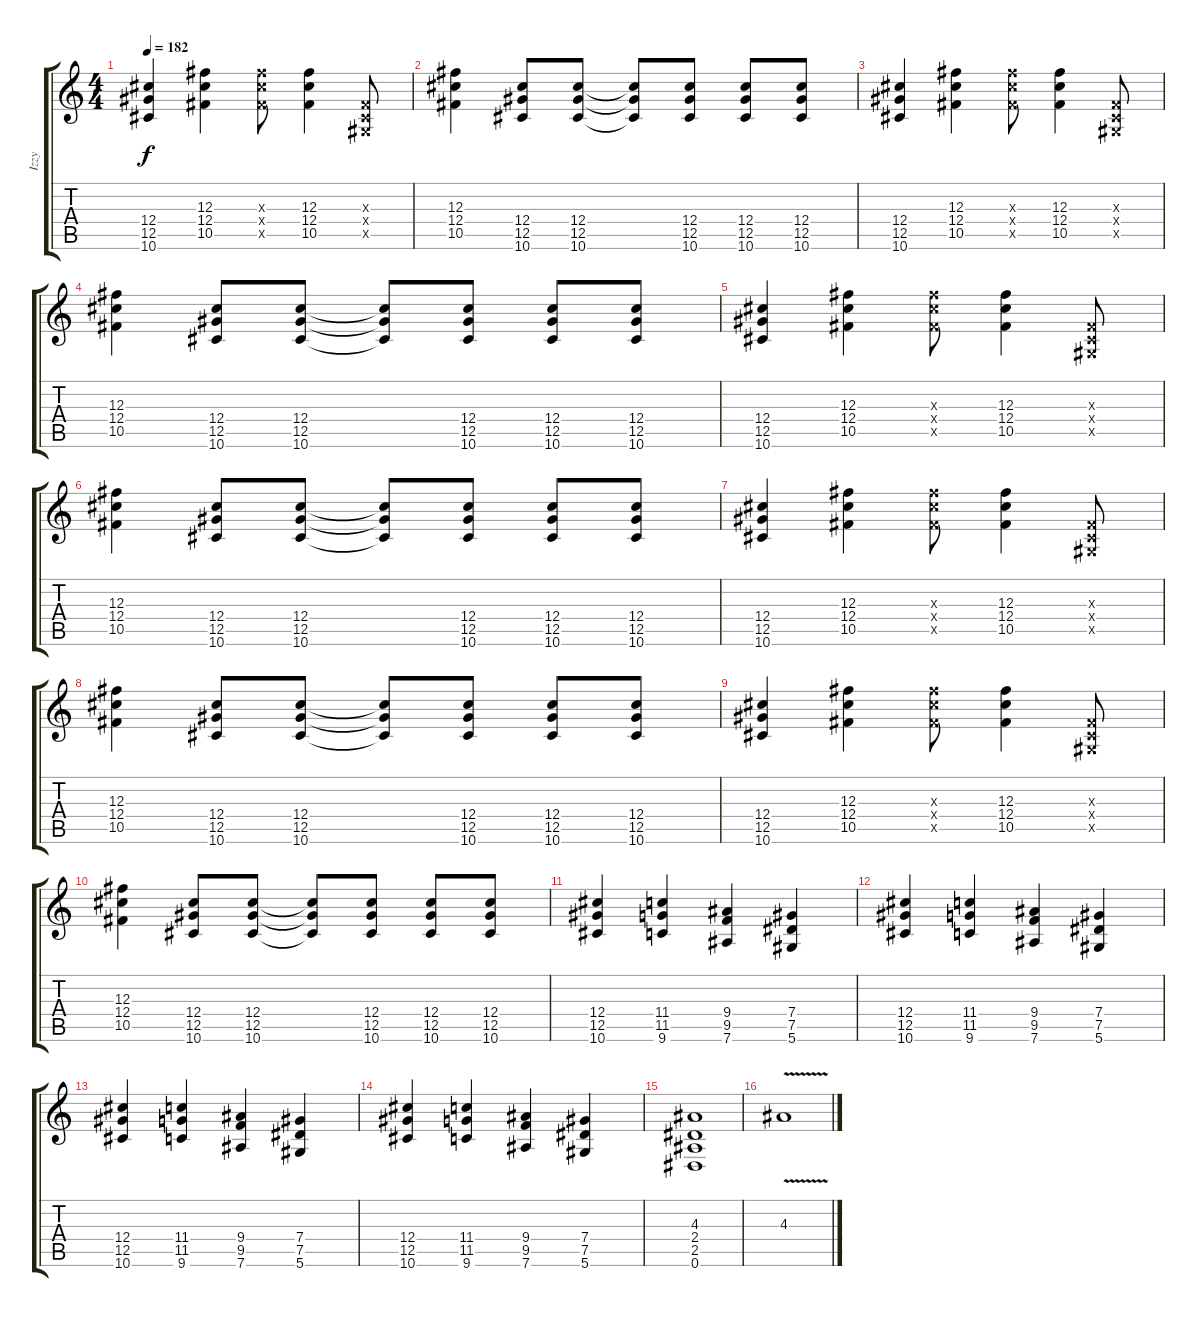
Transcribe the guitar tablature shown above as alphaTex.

\track ("Izzy" "Izzy") {instrument distortionguitar}
\staff {score tabs}
\tuning (Eb4 Bb3 Gb3 Db3 Ab2 Eb2) {hide}
\ts (4 4)
\tempo 182
\clef g2
\ks c
(12.4 12.5 10.6).4{dy f} (12.3 12.4 10.5).4 (12.3{x} 12.4{x} 10.5{x}).8 (12.3 12.4 10.5).4 (0.3{x} 0.4{x} 0.5{x}).8 |
(12.3 12.4 10.5).4 (12.4 12.5 10.6).8 (12.4 12.5 10.6).8 (12.4{t} 12.5{t} 10.6{t}).8 (12.4 12.5 10.6).8 (12.4 12.5 10.6).8 (12.4 12.5 10.6).8 |
(12.4 12.5 10.6).4 (12.3 12.4 10.5).4 (12.3{x} 12.4{x} 10.5{x}).8 (12.3 12.4 10.5).4 (0.3{x} 0.4{x} 0.5{x}).8 |
(12.3 12.4 10.5).4 (12.4 12.5 10.6).8 (12.4 12.5 10.6).8 (12.4{t} 12.5{t} 10.6{t}).8 (12.4 12.5 10.6).8 (12.4 12.5 10.6).8 (12.4 12.5 10.6).8 |
(12.4 12.5 10.6).4 (12.3 12.4 10.5).4 (12.3{x} 12.4{x} 10.5{x}).8 (12.3 12.4 10.5).4 (0.3{x} 0.4{x} 0.5{x}).8 |
(12.3 12.4 10.5).4 (12.4 12.5 10.6).8 (12.4 12.5 10.6).8 (12.4{t} 12.5{t} 10.6{t}).8 (12.4 12.5 10.6).8 (12.4 12.5 10.6).8 (12.4 12.5 10.6).8 |
(12.4 12.5 10.6).4 (12.3 12.4 10.5).4 (12.3{x} 12.4{x} 10.5{x}).8 (12.3 12.4 10.5).4 (0.3{x} 0.4{x} 0.5{x}).8 |
(12.3 12.4 10.5).4 (12.4 12.5 10.6).8 (12.4 12.5 10.6).8 (12.4{t} 12.5{t} 10.6{t}).8 (12.4 12.5 10.6).8 (12.4 12.5 10.6).8 (12.4 12.5 10.6).8 |
(12.4 12.5 10.6).4 (12.3 12.4 10.5).4 (12.3{x} 12.4{x} 10.5{x}).8 (12.3 12.4 10.5).4 (0.3{x} 0.4{x} 0.5{x}).8 |
(12.3 12.4 10.5).4 (12.4 12.5 10.6).8 (12.4 12.5 10.6).8 (12.4{t} 12.5{t} 10.6{t}).8 (12.4 12.5 10.6).8 (12.4 12.5 10.6).8 (12.4 12.5 10.6).8 |
(12.4 12.5 10.6).4 (11.4 11.5 9.6).4 (9.4 9.5 7.6).4 (7.4 7.5 5.6).4 |
(12.4 12.5 10.6).4 (11.4 11.5 9.6).4 (9.4 9.5 7.6).4 (7.4 7.5 5.6).4 |
(12.4 12.5 10.6).4 (11.4 11.5 9.6).4 (9.4 9.5 7.6).4 (7.4 7.5 5.6).4 |
(12.4 12.5 10.6).4 (11.4 11.5 9.6).4 (9.4 9.5 7.6).4 (7.4 7.5 5.6).4 |
(4.3 2.4 2.5 0.6).1 |
4.3{v}.1
